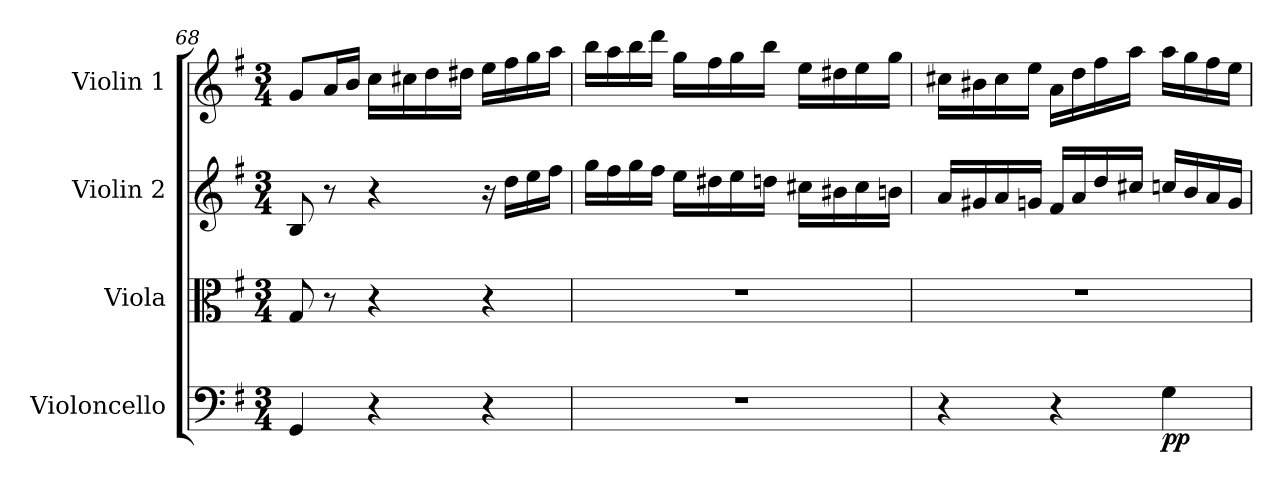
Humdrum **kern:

**kern	**dynam	**kern	**kern	**kern
*part4	*part4	*part3	*part2	*part1
*staff4	*staff4	*staff3	*staff2	*staff1
*I"Violoncello	*	*I"Viola	*I"Violin 2	*I"Violin 1
*I'Vc	*	*I'Vla	*I'Vln	*I'Vln
*clefF4	*	*clefC3	*clefG2	*clefG2
*k[f#]	*	*k[f#]	*k[f#]	*k[f#]
*M3/4	*	*M3/4	*M3/4	*M3/4
=68	=68	=68	=68	=68
4GG/	.	8G/	8B/	8g/L
.	.	8r	8r	16a/L
.	.	.	.	16b/JJ
4r	.	4r	4r	16cc\LL
.	.	.	.	16cc#X\
.	.	.	.	16dd\
.	.	.	.	16dd#X\JJ
4r	.	4r	16r	16ee\LL
.	.	.	16dd\LL	16ff#\
.	.	.	16ee\	16gg\
.	.	.	16ff#\JJ	16aa\JJ
!!LO:LB:g=z
=69	=69	=69	=69	=69
2.r	.	2.r	16gg\LL	16bb\LL
.	.	.	16ff#\	16aa\
.	.	.	16gg\	16bb\
.	.	.	16ff#\JJ	16ddd\JJ
.	.	.	16ee\LL	16gg\LL
.	.	.	16dd#X\	16ff#\
.	.	.	16ee\	16gg\
.	.	.	16ddn\JJ	16bb\JJ
.	.	.	16cc#X\LL	16ee\LL
.	.	.	16b#X\	16dd#X\
.	.	.	16cc#\	16ee\
.	.	.	16bn\JJ	16gg\JJ
!!LO:LB:g=z
=70	=70	=70	=70	=70
4r	.	2.r	16a/LL	16cc#X\LL
.	.	.	16g#X/	16b#X\
.	.	.	16a/	16cc#\
.	.	.	16gn/JJ	16ee\JJ
4r	.	.	16f#/LL	16a\LL
.	.	.	16a/	16dd\
.	.	.	16dd/	16ff#\
.	.	.	16cc#X/JJ	16aa\JJ
!	!LO:DY:b	!	!	!
4G\	pp	.	16ccn/LL	16aa\LL
.	.	.	16b/	16gg\
.	.	.	16a/	16ff#\
.	.	.	16g/JJ	16ee\JJ
=	=	=	=	=
*-	*-	*-	*-	*-
